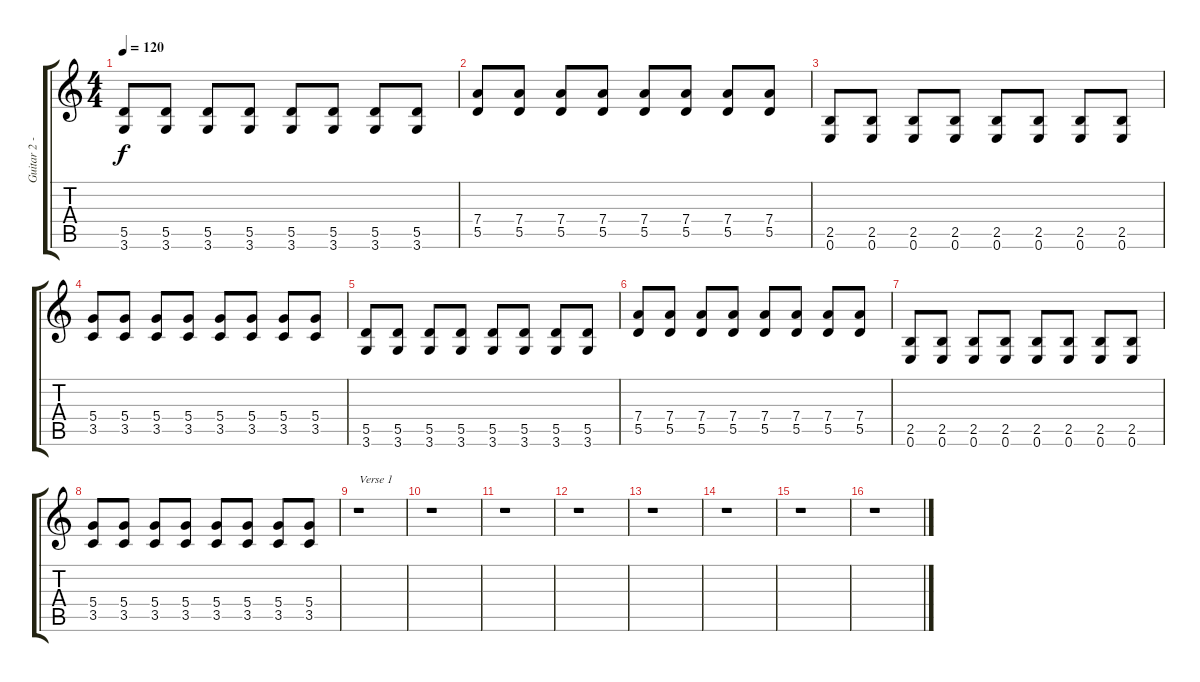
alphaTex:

\track ("Guitar 2 - Nick" "Guitar 2 -") {instrument distortionguitar}
\staff {score tabs}
\tuning (E4 B3 G3 D3 A2 E2) {hide}
\ts (4 4)
\tempo 120
\clef g2
\ks c
(5.5 3.6).8{dy f} (5.5 3.6).8 (5.5 3.6).8 (5.5 3.6).8 (5.5 3.6).8 (5.5 3.6).8 (5.5 3.6).8 (5.5 3.6).8 |
(7.4 5.5).8 (7.4 5.5).8 (7.4 5.5).8 (7.4 5.5).8 (7.4 5.5).8 (7.4 5.5).8 (7.4 5.5).8 (7.4 5.5).8 |
(2.5 0.6).8 (2.5 0.6).8 (2.5 0.6).8 (2.5 0.6).8 (2.5 0.6).8 (2.5 0.6).8 (2.5 0.6).8 (2.5 0.6).8 |
(5.4 3.5).8 (5.4 3.5).8 (5.4 3.5).8 (5.4 3.5).8 (5.4 3.5).8 (5.4 3.5).8 (5.4 3.5).8 (5.4 3.5).8 |
(5.5 3.6).8 (5.5 3.6).8 (5.5 3.6).8 (5.5 3.6).8 (5.5 3.6).8 (5.5 3.6).8 (5.5 3.6).8 (5.5 3.6).8 |
(7.4 5.5).8 (7.4 5.5).8 (7.4 5.5).8 (7.4 5.5).8 (7.4 5.5).8 (7.4 5.5).8 (7.4 5.5).8 (7.4 5.5).8 |
(2.5 0.6).8 (2.5 0.6).8 (2.5 0.6).8 (2.5 0.6).8 (2.5 0.6).8 (2.5 0.6).8 (2.5 0.6).8 (2.5 0.6).8 |
(5.4 3.5).8 (5.4 3.5).8 (5.4 3.5).8 (5.4 3.5).8 (5.4 3.5).8 (5.4 3.5).8 (5.4 3.5).8 (5.4 3.5).8 |
r.1{txt "Verse 1"} |
r.1 |
r.1 |
r.1 |
r.1 |
r.1 |
r.1 |
r.1
